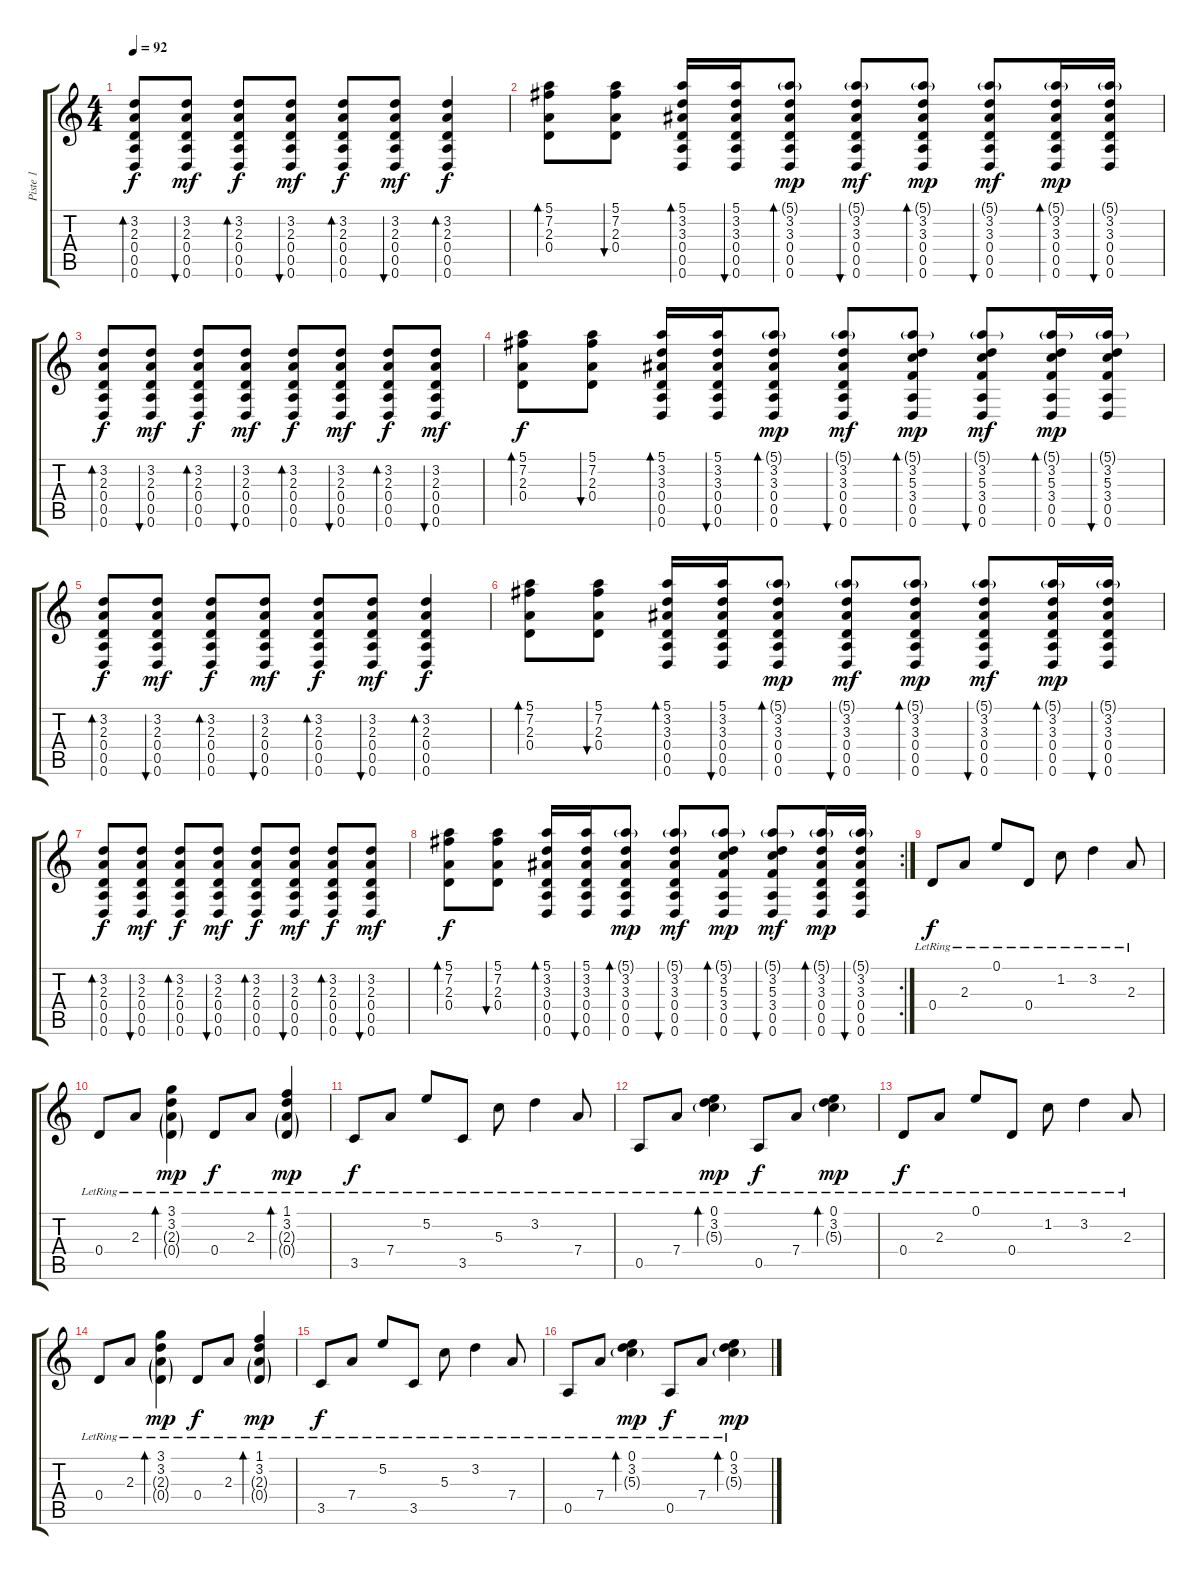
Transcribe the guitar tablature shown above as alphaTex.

\track ("Piste 1" "Piste 1") {instrument acousticguitarsteel}
\staff {score tabs}
\tuning (E4 B3 G3 D3 A2 D2) {hide}
\ts (4 4)
\tempo 92
\clef g2
\ks c
(3.2 2.3 0.4 0.5 0.6).8{bd 60 dy f} (3.2 2.3 0.4 0.5 0.6).8{bu 60 dy mf} (3.2 2.3 0.4 0.5 0.6).8{bd 60 dy f} (3.2 2.3 0.4 0.5 0.6).8{bu 60 dy mf} (3.2 2.3 0.4 0.5 0.6).8{bd 60 dy f} (3.2 2.3 0.4 0.5 0.6).8{bu 60 dy mf} (3.2 2.3 0.4 0.5 0.6).4{bd 60 dy f} |
(5.1 7.2 2.3 0.4).8{bd 60} (5.1 7.2 2.3 0.4).8{bu 60} (5.1 3.2 3.3 0.4 0.5 0.6).16{bd 60} (5.1 3.2 3.3 0.4 0.5 0.6).16{bu 60} (5.1{g} 3.2 3.3 0.4 0.5 0.6).8{bd 60 dy mp} (5.1{g} 3.2 3.3 0.4 0.5 0.6).8{bu 60 dy mf} (5.1{g} 3.2 3.3 0.4 0.5 0.6).8{bd 60 dy mp} (5.1{g} 3.2 3.3 0.4 0.5 0.6).8{bu 60 dy mf} (5.1{g} 3.2 3.3 0.4 0.5 0.6).16{bd 60 dy mp} (5.1{g} 3.2 3.3 0.4 0.5 0.6).16{bu 60} |
(3.2 2.3 0.4 0.5 0.6).8{bd 60 dy f} (3.2 2.3 0.4 0.5 0.6).8{bu 60 dy mf} (3.2 2.3 0.4 0.5 0.6).8{bd 60 dy f} (3.2 2.3 0.4 0.5 0.6).8{bu 60 dy mf} (3.2 2.3 0.4 0.5 0.6).8{bd 60 dy f} (3.2 2.3 0.4 0.5 0.6).8{bu 60 dy mf} (3.2 2.3 0.4 0.5 0.6).8{bd 60 dy f} (3.2 2.3 0.4 0.5 0.6).8{bu 60 dy mf} |
(5.1 7.2 2.3 0.4).8{bd 60 dy f} (5.1 7.2 2.3 0.4).8{bu 60} (5.1 3.2 3.3 0.4 0.5 0.6).16{bd 60} (5.1 3.2 3.3 0.4 0.5 0.6).16{bu 60} (5.1{g} 3.2 3.3 0.4 0.5 0.6).8{bd 60 dy mp} (5.1{g} 3.2 3.3 0.4 0.5 0.6).8{bu 60 dy mf} (5.1{g} 3.2 5.3 3.4 0.5 0.6).8{bd 60 dy mp} (5.1{g} 3.2 5.3 3.4 0.5 0.6).8{bu 60 dy mf} (5.1{g} 3.2 5.3 3.4 0.5 0.6).16{bd 60 dy mp} (5.1{g} 3.2 5.3 3.4 0.5 0.6).16{bu 60} |
(3.2 2.3 0.4 0.5 0.6).8{bd 60 dy f} (3.2 2.3 0.4 0.5 0.6).8{bu 60 dy mf} (3.2 2.3 0.4 0.5 0.6).8{bd 60 dy f} (3.2 2.3 0.4 0.5 0.6).8{bu 60 dy mf} (3.2 2.3 0.4 0.5 0.6).8{bd 60 dy f} (3.2 2.3 0.4 0.5 0.6).8{bu 60 dy mf} (3.2 2.3 0.4 0.5 0.6).4{bd 60 dy f} |
(5.1 7.2 2.3 0.4).8{bd 60} (5.1 7.2 2.3 0.4).8{bu 60} (5.1 3.2 3.3 0.4 0.5 0.6).16{bd 60} (5.1 3.2 3.3 0.4 0.5 0.6).16{bu 60} (5.1{g} 3.2 3.3 0.4 0.5 0.6).8{bd 60 dy mp} (5.1{g} 3.2 3.3 0.4 0.5 0.6).8{bu 60 dy mf} (5.1{g} 3.2 3.3 0.4 0.5 0.6).8{bd 60 dy mp} (5.1{g} 3.2 3.3 0.4 0.5 0.6).8{bu 60 dy mf} (5.1{g} 3.2 3.3 0.4 0.5 0.6).16{bd 60 dy mp} (5.1{g} 3.2 3.3 0.4 0.5 0.6).16{bu 60} |
(3.2 2.3 0.4 0.5 0.6).8{bd 60 dy f} (3.2 2.3 0.4 0.5 0.6).8{bu 60 dy mf} (3.2 2.3 0.4 0.5 0.6).8{bd 60 dy f} (3.2 2.3 0.4 0.5 0.6).8{bu 60 dy mf} (3.2 2.3 0.4 0.5 0.6).8{bd 60 dy f} (3.2 2.3 0.4 0.5 0.6).8{bu 60 dy mf} (3.2 2.3 0.4 0.5 0.6).8{bd 60 dy f} (3.2 2.3 0.4 0.5 0.6).8{bu 60 dy mf} |
\rc 2
(5.1 7.2 2.3 0.4).8{bd 60 dy f} (5.1 7.2 2.3 0.4).8{bu 60} (5.1 3.2 3.3 0.4 0.5 0.6).16{bd 60} (5.1 3.2 3.3 0.4 0.5 0.6).16{bu 60} (5.1{g} 3.2 3.3 0.4 0.5 0.6).8{bd 60 dy mp} (5.1{g} 3.2 3.3 0.4 0.5 0.6).8{bu 60 dy mf} (5.1{g} 3.2 5.3 3.4 0.5 0.6).8{bd 60 dy mp} (5.1{g} 3.2 5.3 3.4 0.5 0.6).8{bu 60 dy mf} (5.1{g} 3.2 3.3 0.4 0.5 0.6).16{bd 60 dy mp} (5.1{g} 3.2 3.3 0.4 0.5 0.6).16{bu 60} |
0.4{lr}.8{dy f} 2.3{lr}.8 0.1{lr}.8 0.4{lr}.8 1.2{lr}.8 3.2{lr}.4 2.3{lr}.8 |
0.4{lr}.8 2.3{lr}.8 (3.1{lr} 3.2{lr} 2.3{g lr} 0.4{g lr}).4{bd 120 dy mp} 0.4{lr}.8{dy f} 2.3{lr}.8 (1.1{lr} 3.2{lr} 2.3{g lr} 0.4{g lr}).4{bd 120 dy mp} |
3.5{lr}.8{dy f} 7.4{lr}.8 5.2{lr}.8 3.5{lr}.8 5.3{lr}.8 3.2{lr}.4 7.4{lr}.8 |
0.5{lr}.8 7.4{lr}.8 (0.1{lr} 3.2{lr} 5.3{g lr}).4{bd 120 dy mp} 0.5{lr}.8{dy f} 7.4{lr}.8 (0.1{lr} 3.2{lr} 5.3{g lr}).4{bd 120 dy mp} |
0.4{lr}.8{dy f} 2.3{lr}.8 0.1{lr}.8 0.4{lr}.8 1.2{lr}.8 3.2{lr}.4 2.3{lr}.8 |
0.4{lr}.8 2.3{lr}.8 (3.1{lr} 3.2{lr} 2.3{g lr} 0.4{g lr}).4{bd 120 dy mp} 0.4{lr}.8{dy f} 2.3{lr}.8 (1.1{lr} 3.2{lr} 2.3{g lr} 0.4{g lr}).4{bd 120 dy mp} |
3.5{lr}.8{dy f} 7.4{lr}.8 5.2{lr}.8 3.5{lr}.8 5.3{lr}.8 3.2{lr}.4 7.4{lr}.8 |
0.5{lr}.8 7.4{lr}.8 (0.1{lr} 3.2{lr} 5.3{g lr}).4{bd 120 dy mp} 0.5{lr}.8{dy f} 7.4{lr}.8 (0.1{lr} 3.2{lr} 5.3{g lr}).4{bd 120 dy mp}
